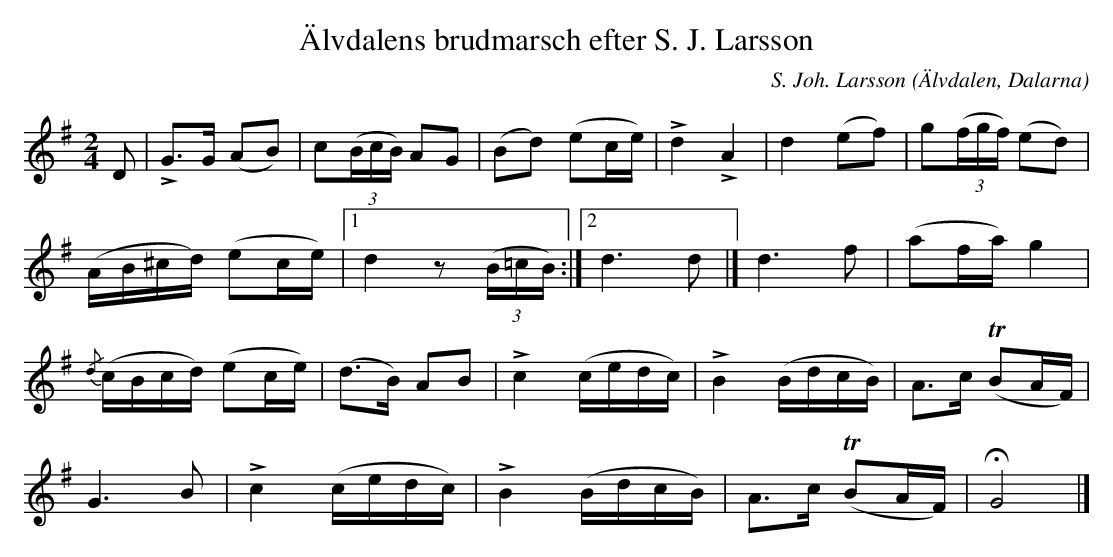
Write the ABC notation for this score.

X:1
T: Älvdalens brudmarsch efter S. J. Larsson
C: S. Joh. Larsson
O: Älvdalen, Dalarna
L: 1/8
M: 2/4
K: G
D | LG>G (AB) | c((3B/c/B/) AG | (Bd) (ec/e/) | Ld2 LA2 | d2 (ef) | g((3f/g/f/) (ed) |
(A/B/^c/d/) (ec/e/) |1 d2 z((3B/=c/B/) :|2 d2>d2 |] d2>f2 | (af/a/) g2 |
{/d}(c/B/c/d/) (ec/e/) | (d>B) AB | Lc2 (c/e/d/c/) | LB2 (B/d/c/B/) | A>c (TBA/F/) |
G2>B2 | Lc2 (c/e/d/c/) | LB2 (B/d/c/B/) | A>c (TBA/F/) | HG4 |]
